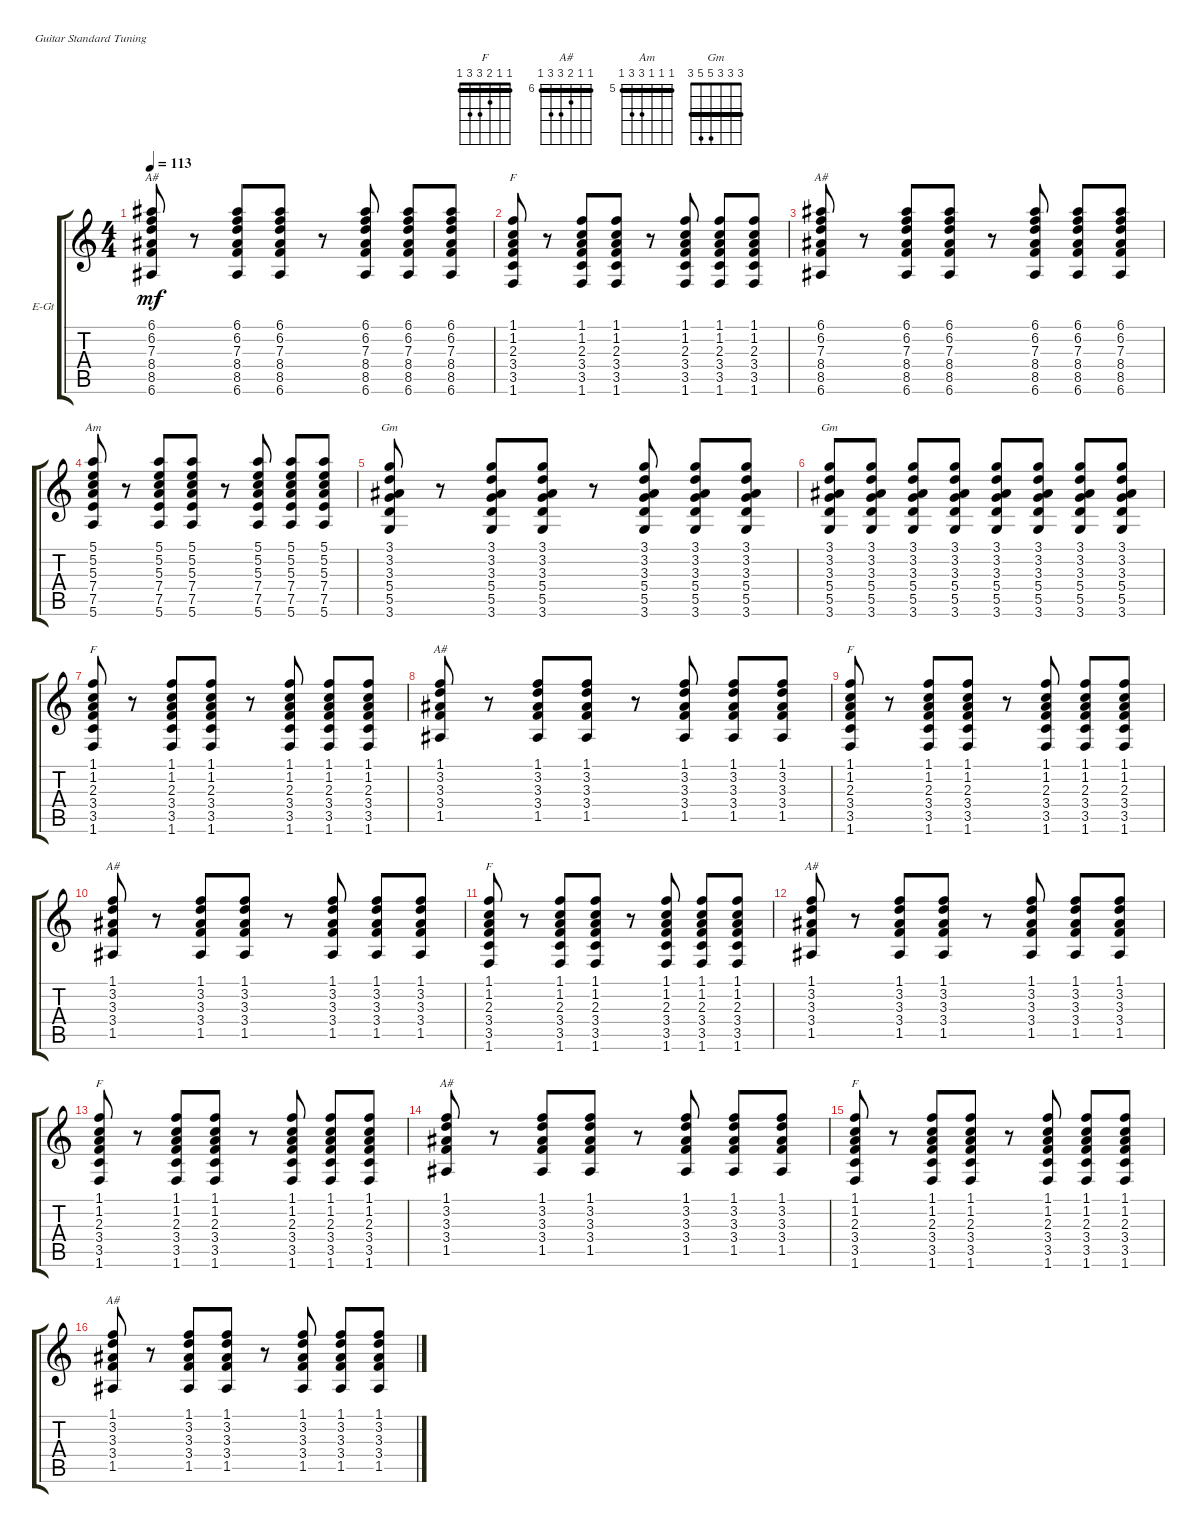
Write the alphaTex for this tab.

\defaultSystemsLayout 4
\bracketExtendMode groupsimilarinstruments
\firstSystemTrackNameOrientation horizontal
\otherSystemsTrackNameOrientation horizontal
\track ("Rythm" "E-Gt") {instrument electricguitarclean}
\staff {score tabs}
\tuning (E4 B3 G3 D3 A2 E2)
\chord ("F" 1 1 2 3 3 1) {barre (1 1)}
\chord ("A#" 1 3 3 3 1 x) {barre 1}
\chord ("Am" 5 5 5 7 7 5) {firstfret 5 barre (5 5 5)}
\chord ("A#" 6 6 7 8 8 6) {firstfret 6 barre (6 6)}
\chord ("Gm" 3 3 3 5 5 3) {barre (3 3 3)}
\ts (4 4)
\tempo 113
\clef g2
\ks c
(6.6 8.5 8.4 7.3 6.2 6.1).8{ch "A#" dy mf} r.8 (6.6 8.5 8.4 7.3 6.2 6.1).8 (6.6 8.5 8.4 7.3 6.2 6.1).8 r.8 (6.6 8.5 8.4 7.3 6.2 6.1).8 (6.6 8.5 8.4 7.3 6.2 6.1).8 (6.6 8.5 8.4 7.3 6.2 6.1).8 |
(1.6 3.5 3.4 2.3 1.2 1.1).8{ch "F"} r.8 (1.6 3.5 3.4 2.3 1.2 1.1).8 (1.6 3.5 3.4 2.3 1.2 1.1).8 r.8 (1.6 3.5 3.4 2.3 1.2 1.1).8 (1.6 3.5 3.4 2.3 1.2 1.1).8 (1.6 3.5 3.4 2.3 1.2 1.1).8 |
(6.6 8.5 8.4 7.3 6.2 6.1).8{ch "A#"} r.8 (6.6 8.5 8.4 7.3 6.2 6.1).8 (6.6 8.5 8.4 7.3 6.2 6.1).8 r.8 (6.6 8.5 8.4 7.3 6.2 6.1).8 (6.6 8.5 8.4 7.3 6.2 6.1).8 (6.6 8.5 8.4 7.3 6.2 6.1).8 |
(5.6 7.5 7.4 5.3 5.2 5.1).8{ch "Am"} r.8 (5.6 7.5 7.4 5.3 5.2 5.1).8 (5.6 7.5 7.4 5.3 5.2 5.1).8 r.8 (5.6 7.5 7.4 5.3 5.2 5.1).8 (5.6 7.5 7.4 5.3 5.2 5.1).8 (5.6 7.5 7.4 5.3 5.2 5.1).8 |
(3.6 5.5 5.4 3.3 3.2 3.1).8{ch "Gm"} r.8 (3.6 5.5 5.4 3.3 3.2 3.1).8 (3.6 5.5 5.4 3.3 3.2 3.1).8 r.8 (3.6 5.5 5.4 3.3 3.2 3.1).8 (3.6 5.5 5.4 3.3 3.2 3.1).8 (3.6 5.5 5.4 3.3 3.2 3.1).8 |
(3.6 5.5 5.4 3.3 3.2 3.1).8{ch "Gm"} (3.6 5.5 5.4 3.3 3.2 3.1).8 (3.6 5.5 5.4 3.3 3.2 3.1).8 (3.6 5.5 5.4 3.3 3.2 3.1).8 (3.6 5.5 5.4 3.3 3.2 3.1).8 (3.6 5.5 5.4 3.3 3.2 3.1).8 (3.6 5.5 5.4 3.3 3.2 3.1).8 (3.6 5.5 5.4 3.3 3.2 3.1).8 |
(1.6 3.5 3.4 2.3 1.2 1.1).8{ch "F"} r.8 (1.6 3.5 3.4 2.3 1.2 1.1).8 (1.6 3.5 3.4 2.3 1.2 1.1).8 r.8 (1.6 3.5 3.4 2.3 1.2 1.1).8 (1.6 3.5 3.4 2.3 1.2 1.1).8 (1.6 3.5 3.4 2.3 1.2 1.1).8 |
(1.5 3.4 3.3 3.2 1.1).8{ch "A#"} r.8 (1.5 3.4 3.3 3.2 1.1).8 (1.5 3.4 3.3 3.2 1.1).8 r.8 (1.5 3.4 3.3 3.2 1.1).8 (1.5 3.4 3.3 3.2 1.1).8 (1.5 3.4 3.3 3.2 1.1).8 |
(1.6 3.5 3.4 2.3 1.2 1.1).8{ch "F"} r.8 (1.6 3.5 3.4 2.3 1.2 1.1).8 (1.6 3.5 3.4 2.3 1.2 1.1).8 r.8 (1.6 3.5 3.4 2.3 1.2 1.1).8 (1.6 3.5 3.4 2.3 1.2 1.1).8 (1.6 3.5 3.4 2.3 1.2 1.1).8 |
(1.5 3.4 3.3 3.2 1.1).8{ch "A#"} r.8 (1.5 3.4 3.3 3.2 1.1).8 (1.5 3.4 3.3 3.2 1.1).8 r.8 (1.5 3.4 3.3 3.2 1.1).8 (1.5 3.4 3.3 3.2 1.1).8 (1.5 3.4 3.3 3.2 1.1).8 |
(1.6 3.5 3.4 2.3 1.2 1.1).8{ch "F"} r.8 (1.6 3.5 3.4 2.3 1.2 1.1).8 (1.6 3.5 3.4 2.3 1.2 1.1).8 r.8 (1.6 3.5 3.4 2.3 1.2 1.1).8 (1.6 3.5 3.4 2.3 1.2 1.1).8 (1.6 3.5 3.4 2.3 1.2 1.1).8 |
(1.5 3.4 3.3 3.2 1.1).8{ch "A#"} r.8 (1.5 3.4 3.3 3.2 1.1).8 (1.5 3.4 3.3 3.2 1.1).8 r.8 (1.5 3.4 3.3 3.2 1.1).8 (1.5 3.4 3.3 3.2 1.1).8 (1.5 3.4 3.3 3.2 1.1).8 |
(1.6 3.5 3.4 2.3 1.2 1.1).8{ch "F"} r.8 (1.6 3.5 3.4 2.3 1.2 1.1).8 (1.6 3.5 3.4 2.3 1.2 1.1).8 r.8 (1.6 3.5 3.4 2.3 1.2 1.1).8 (1.6 3.5 3.4 2.3 1.2 1.1).8 (1.6 3.5 3.4 2.3 1.2 1.1).8 |
(1.5 3.4 3.3 3.2 1.1).8{ch "A#"} r.8 (1.5 3.4 3.3 3.2 1.1).8 (1.5 3.4 3.3 3.2 1.1).8 r.8 (1.5 3.4 3.3 3.2 1.1).8 (1.5 3.4 3.3 3.2 1.1).8 (1.5 3.4 3.3 3.2 1.1).8 |
(1.6 3.5 3.4 2.3 1.2 1.1).8{ch "F"} r.8 (1.6 3.5 3.4 2.3 1.2 1.1).8 (1.6 3.5 3.4 2.3 1.2 1.1).8 r.8 (1.6 3.5 3.4 2.3 1.2 1.1).8 (1.6 3.5 3.4 2.3 1.2 1.1).8 (1.6 3.5 3.4 2.3 1.2 1.1).8 |
(1.5 3.4 3.3 3.2 1.1).8{ch "A#"} r.8 (1.5 3.4 3.3 3.2 1.1).8 (1.5 3.4 3.3 3.2 1.1).8 r.8 (1.5 3.4 3.3 3.2 1.1).8 (1.5 3.4 3.3 3.2 1.1).8 (1.5 3.4 3.3 3.2 1.1).8
